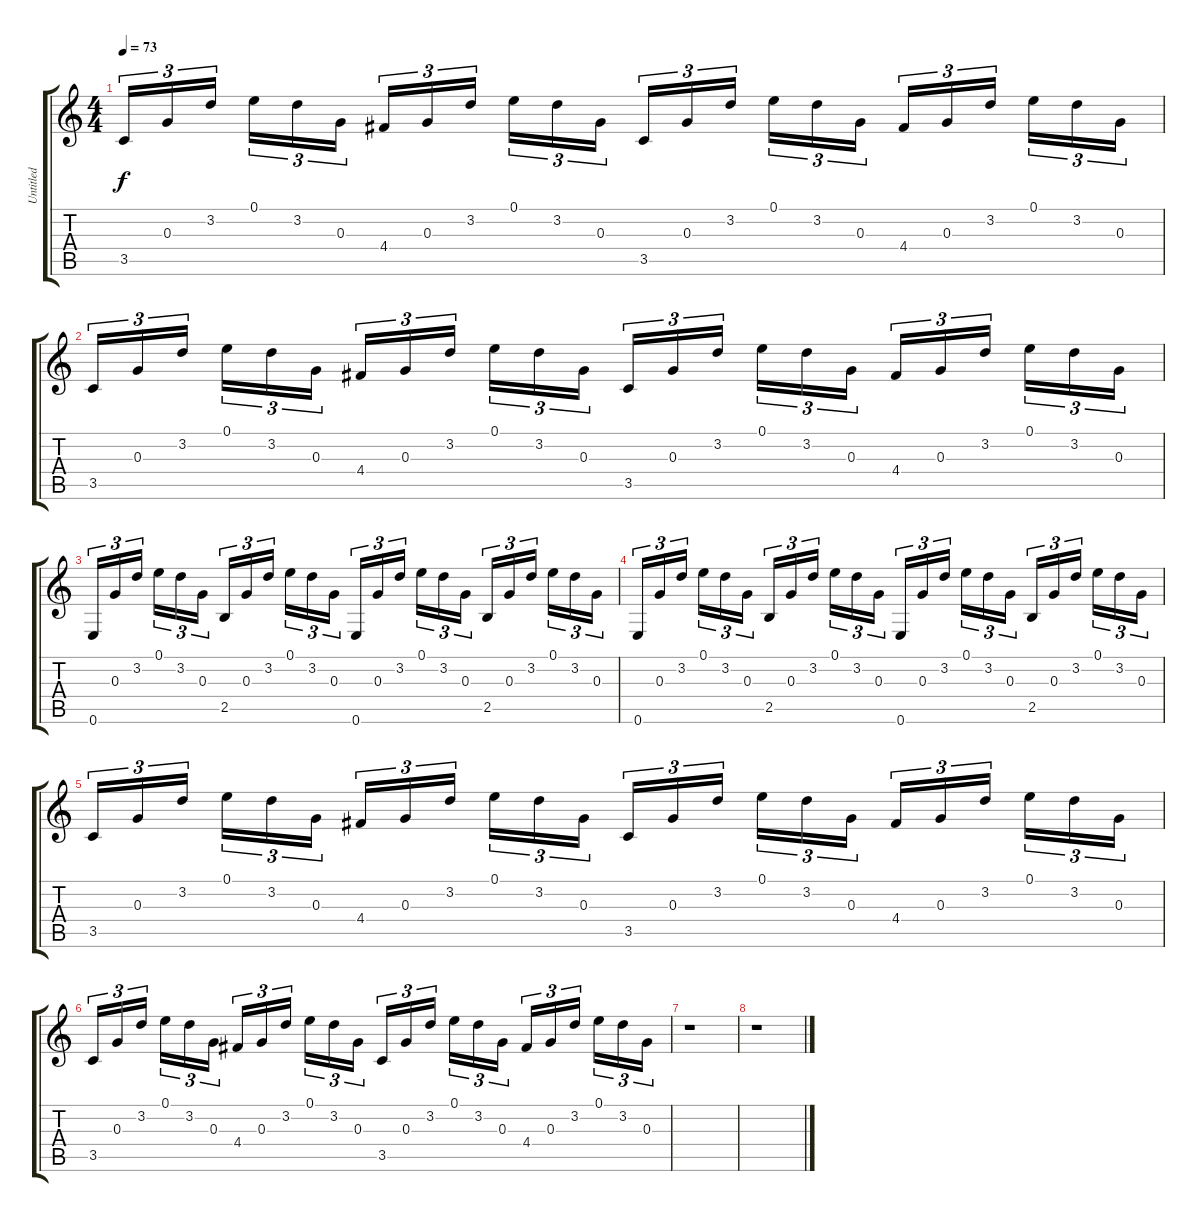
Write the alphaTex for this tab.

\track ("Untitled" "Untitled") {instrument acousticguitarsteel}
\staff {score tabs}
\tuning (E4 B3 G3 D3 A2 E2) {hide}
\ts (4 4)
\tempo 73
\clef g2
\ks c
3.5.16{tu (3 2) dy f} 0.3.16{tu (3 2)} 3.2.16{tu (3 2) beam splitsecondary} 0.1.16{tu (3 2)} 3.2.16{tu (3 2)} 0.3.16{tu (3 2)} 4.4.16{tu (3 2)} 0.3.16{tu (3 2)} 3.2.16{tu (3 2) beam splitsecondary} 0.1.16{tu (3 2)} 3.2.16{tu (3 2)} 0.3.16{tu (3 2)} 3.5.16{tu (3 2)} 0.3.16{tu (3 2)} 3.2.16{tu (3 2) beam splitsecondary} 0.1.16{tu (3 2)} 3.2.16{tu (3 2)} 0.3.16{tu (3 2)} 4.4.16{tu (3 2)} 0.3.16{tu (3 2)} 3.2.16{tu (3 2) beam splitsecondary} 0.1.16{tu (3 2)} 3.2.16{tu (3 2)} 0.3.16{tu (3 2)} |
3.5.16{tu (3 2)} 0.3.16{tu (3 2)} 3.2.16{tu (3 2) beam splitsecondary} 0.1.16{tu (3 2)} 3.2.16{tu (3 2)} 0.3.16{tu (3 2)} 4.4.16{tu (3 2)} 0.3.16{tu (3 2)} 3.2.16{tu (3 2) beam splitsecondary} 0.1.16{tu (3 2)} 3.2.16{tu (3 2)} 0.3.16{tu (3 2)} 3.5.16{tu (3 2)} 0.3.16{tu (3 2)} 3.2.16{tu (3 2) beam splitsecondary} 0.1.16{tu (3 2)} 3.2.16{tu (3 2)} 0.3.16{tu (3 2)} 4.4.16{tu (3 2)} 0.3.16{tu (3 2)} 3.2.16{tu (3 2) beam splitsecondary} 0.1.16{tu (3 2)} 3.2.16{tu (3 2)} 0.3.16{tu (3 2)} |
0.6.16{tu (3 2)} 0.3.16{tu (3 2)} 3.2.16{tu (3 2) beam splitsecondary} 0.1.16{tu (3 2)} 3.2.16{tu (3 2)} 0.3.16{tu (3 2)} 2.5.16{tu (3 2)} 0.3.16{tu (3 2)} 3.2.16{tu (3 2) beam splitsecondary} 0.1.16{tu (3 2)} 3.2.16{tu (3 2)} 0.3.16{tu (3 2)} 0.6.16{tu (3 2)} 0.3.16{tu (3 2)} 3.2.16{tu (3 2) beam splitsecondary} 0.1.16{tu (3 2)} 3.2.16{tu (3 2)} 0.3.16{tu (3 2)} 2.5.16{tu (3 2)} 0.3.16{tu (3 2)} 3.2.16{tu (3 2) beam splitsecondary} 0.1.16{tu (3 2)} 3.2.16{tu (3 2)} 0.3.16{tu (3 2)} |
0.6.16{tu (3 2)} 0.3.16{tu (3 2)} 3.2.16{tu (3 2) beam splitsecondary} 0.1.16{tu (3 2)} 3.2.16{tu (3 2)} 0.3.16{tu (3 2)} 2.5.16{tu (3 2)} 0.3.16{tu (3 2)} 3.2.16{tu (3 2) beam splitsecondary} 0.1.16{tu (3 2)} 3.2.16{tu (3 2)} 0.3.16{tu (3 2)} 0.6.16{tu (3 2)} 0.3.16{tu (3 2)} 3.2.16{tu (3 2) beam splitsecondary} 0.1.16{tu (3 2)} 3.2.16{tu (3 2)} 0.3.16{tu (3 2)} 2.5.16{tu (3 2)} 0.3.16{tu (3 2)} 3.2.16{tu (3 2) beam splitsecondary} 0.1.16{tu (3 2)} 3.2.16{tu (3 2)} 0.3.16{tu (3 2)} |
3.5.16{tu (3 2)} 0.3.16{tu (3 2)} 3.2.16{tu (3 2) beam splitsecondary} 0.1.16{tu (3 2)} 3.2.16{tu (3 2)} 0.3.16{tu (3 2)} 4.4.16{tu (3 2)} 0.3.16{tu (3 2)} 3.2.16{tu (3 2) beam splitsecondary} 0.1.16{tu (3 2)} 3.2.16{tu (3 2)} 0.3.16{tu (3 2)} 3.5.16{tu (3 2)} 0.3.16{tu (3 2)} 3.2.16{tu (3 2) beam splitsecondary} 0.1.16{tu (3 2)} 3.2.16{tu (3 2)} 0.3.16{tu (3 2)} 4.4.16{tu (3 2)} 0.3.16{tu (3 2)} 3.2.16{tu (3 2) beam splitsecondary} 0.1.16{tu (3 2)} 3.2.16{tu (3 2)} 0.3.16{tu (3 2)} |
3.5.16{tu (3 2)} 0.3.16{tu (3 2)} 3.2.16{tu (3 2) beam splitsecondary} 0.1.16{tu (3 2)} 3.2.16{tu (3 2)} 0.3.16{tu (3 2)} 4.4.16{tu (3 2)} 0.3.16{tu (3 2)} 3.2.16{tu (3 2) beam splitsecondary} 0.1.16{tu (3 2)} 3.2.16{tu (3 2)} 0.3.16{tu (3 2)} 3.5.16{tu (3 2)} 0.3.16{tu (3 2)} 3.2.16{tu (3 2) beam splitsecondary} 0.1.16{tu (3 2)} 3.2.16{tu (3 2)} 0.3.16{tu (3 2)} 4.4.16{tu (3 2)} 0.3.16{tu (3 2)} 3.2.16{tu (3 2) beam splitsecondary} 0.1.16{tu (3 2)} 3.2.16{tu (3 2)} 0.3.16{tu (3 2)} |
r.1 |
r.1
